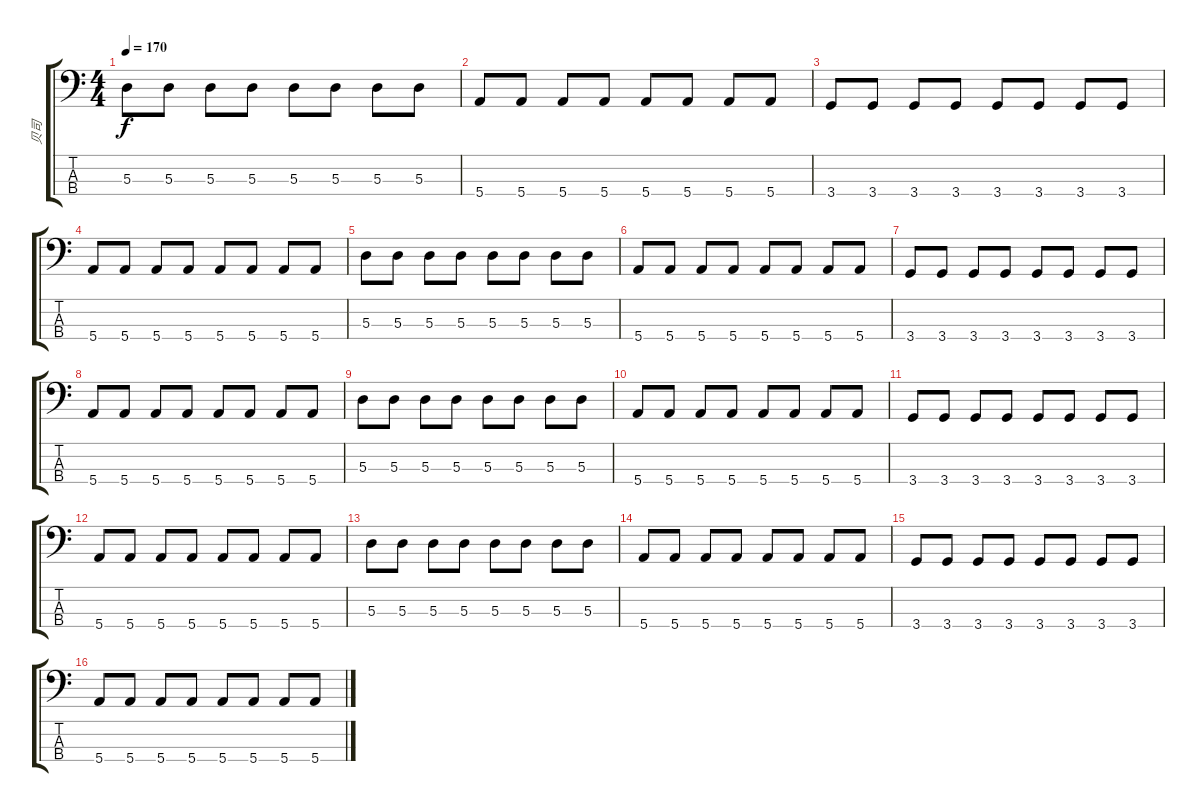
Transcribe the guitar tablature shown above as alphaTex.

\track ("贝司" "贝司") {instrument electricbassfinger}
\staff {score tabs}
\tuning (G2 D2 A1 E1) {hide}
\ts (4 4)
\tempo 170
\clef f4
\ks c
5.3.8{dy f} 5.3.8 5.3.8 5.3.8 5.3.8 5.3.8 5.3.8 5.3.8 |
5.4.8 5.4.8 5.4.8 5.4.8 5.4.8 5.4.8 5.4.8 5.4.8 |
3.4.8 3.4.8 3.4.8 3.4.8 3.4.8 3.4.8 3.4.8 3.4.8 |
5.4.8 5.4.8 5.4.8 5.4.8 5.4.8 5.4.8 5.4.8 5.4.8 |
5.3.8 5.3.8 5.3.8 5.3.8 5.3.8 5.3.8 5.3.8 5.3.8 |
5.4.8 5.4.8 5.4.8 5.4.8 5.4.8 5.4.8 5.4.8 5.4.8 |
3.4.8 3.4.8 3.4.8 3.4.8 3.4.8 3.4.8 3.4.8 3.4.8 |
5.4.8 5.4.8 5.4.8 5.4.8 5.4.8 5.4.8 5.4.8 5.4.8 |
5.3.8 5.3.8 5.3.8 5.3.8 5.3.8 5.3.8 5.3.8 5.3.8 |
5.4.8 5.4.8 5.4.8 5.4.8 5.4.8 5.4.8 5.4.8 5.4.8 |
3.4.8 3.4.8 3.4.8 3.4.8 3.4.8 3.4.8 3.4.8 3.4.8 |
5.4.8 5.4.8 5.4.8 5.4.8 5.4.8 5.4.8 5.4.8 5.4.8 |
5.3.8 5.3.8 5.3.8 5.3.8 5.3.8 5.3.8 5.3.8 5.3.8 |
5.4.8 5.4.8 5.4.8 5.4.8 5.4.8 5.4.8 5.4.8 5.4.8 |
3.4.8 3.4.8 3.4.8 3.4.8 3.4.8 3.4.8 3.4.8 3.4.8 |
5.4.8 5.4.8 5.4.8 5.4.8 5.4.8 5.4.8 5.4.8 5.4.8
